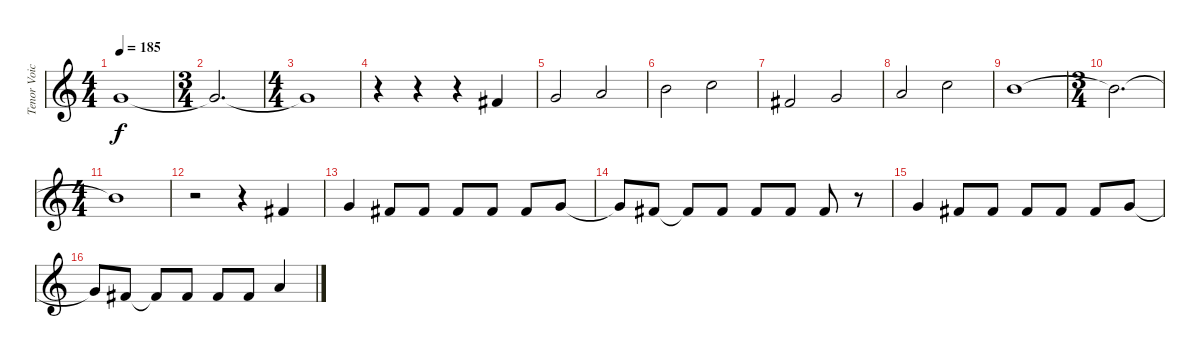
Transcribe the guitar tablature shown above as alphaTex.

\track ("Tenor Voice" "Tenor Voic") {instrument tenorsax}
\staff {score}
\tuning (E4 B3 G3 D3 A2 E2 B1) {hide}
\ts (4 4)
\tempo 185
\clef g2
\ks c
3.1.1{dy f} |
\ts (3 4)
3.1{t}.2{d} |
\ts (4 4)
3.1{t}.1 |
r.4 r.4 r.4 2.1.4 |
3.1.2 5.1.2 |
7.1.2 8.1.2 |
2.1.2 3.1.2 |
5.1.2 8.1.2 |
7.1.1 |
\ts (3 4)
7.1{t}.2{d} |
\ts (4 4)
7.1{t}.1 |
r.2 r.4 2.1.4 |
3.1.4 2.1.8 2.1.8 2.1.8 2.1.8 2.1.8 3.1.8 |
3.1{t}.8 2.1.8 2.1{t}.8 2.1.8 2.1.8 2.1.8 2.1.8 r.8 |
3.1.4 2.1.8 2.1.8 2.1.8 2.1.8 2.1.8 3.1.8 |
3.1{t}.8 2.1.8 2.1{t}.8 2.1.8 2.1.8 2.1.8 5.1.4
